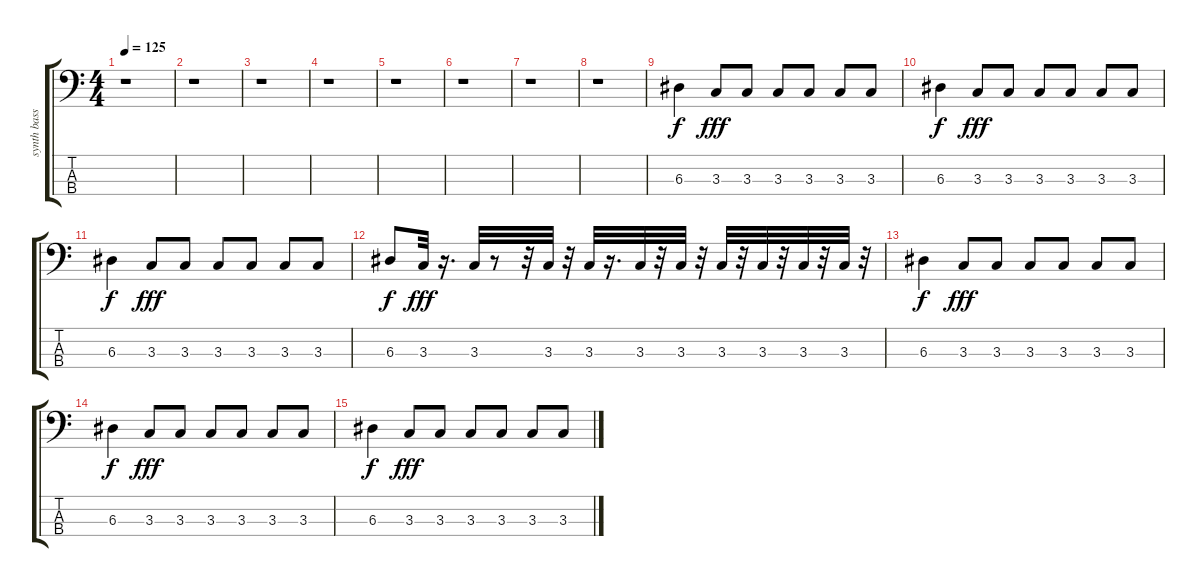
\track ("synth bass" "synth bass") {instrument synthbass1}
\staff {score tabs}
\tuning (G2 D2 A1 E1) {hide}
\ts (4 4)
\tempo 125
\clef f4
\ks c
r.1{dy fff} |
r.1 |
r.1 |
r.1 |
r.1 |
r.1 |
r.1 |
r.1 |
6.3.4{dy f} 3.3.8{dy fff} 3.3.8 3.3.8 3.3.8 3.3.8 3.3.8 |
6.3.4{dy f} 3.3.8{dy fff} 3.3.8 3.3.8 3.3.8 3.3.8 3.3.8 |
6.3.4{dy f} 3.3.8{dy fff} 3.3.8 3.3.8 3.3.8 3.3.8 3.3.8 |
6.3.8{dy f} 3.3.32{dy fff} r.16{d} 3.3.32 r.8 r.32 3.3.32 r.32 3.3.32 r.16{d} 3.3.32 r.32 3.3.32 r.32 3.3.32 r.32 3.3.32 r.32 3.3.32 r.32 3.3.32 r.32 |
6.3.4{dy f} 3.3.8{dy fff} 3.3.8 3.3.8 3.3.8 3.3.8 3.3.8 |
6.3.4{dy f} 3.3.8{dy fff} 3.3.8 3.3.8 3.3.8 3.3.8 3.3.8 |
6.3.4{dy f} 3.3.8{dy fff} 3.3.8 3.3.8 3.3.8 3.3.8 3.3.8
